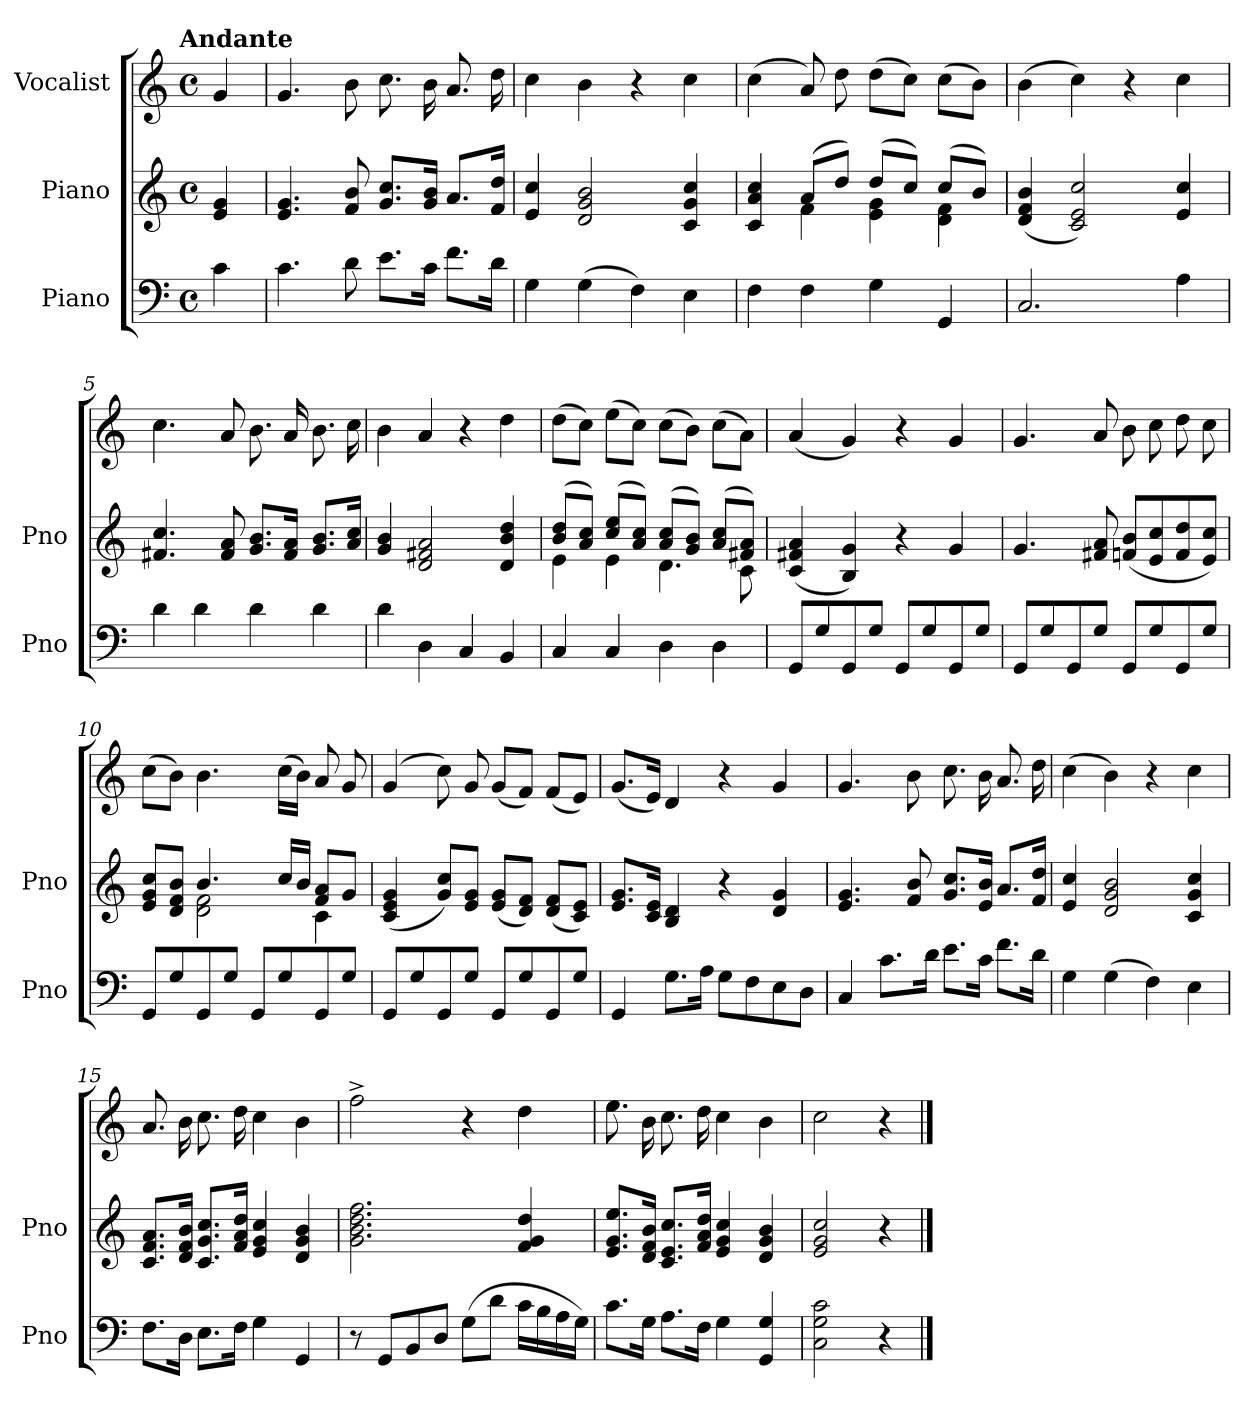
**kern	**kern	**kern
*part3	*part2	*part1
*staff3	*staff2	*staff1
*I"Piano	*I"Piano	*I"Vocalist
*I'Pno	*I'Pno	*
*clefF4	*clefG2	*clefG2
*k[]	*k[]	*k[]
*C:	*C:	*C:
!!LO:TX:omd:t=Andante
*M4/4	*M4/4	*M4/4
*met(c)	*met(c)	*met(c)
*MM72	*MM72	*MM72
=	=	=
4c	4e 4g	4g
=1	=1	=1
4.c	4.e 4.g	4.g
8d	8f 8b	8b
8.eL	8.g 8.ccL	8.cc
16cJk	16g 16bJk	16b
8.fL	8.aL	8.a
16dJk	16f 16ddJk	16dd
=2	=2	=2
4G	4e 4cc	4cc
(4G	2d 2g 2b	4b
4F)	.	4r
4E	4c 4g 4cc	4cc
=3	=3	=3
*	*^	*
4F	4c 4a 4cc	4ryy	(4cc
4F	(8aL	4f	8a)
.	8ddJ)	.	8dd
4G	(8ddL	4e 4g	(8ddL
.	8ccJ)	.	8ccJ)
4GG	(8ccL	4d 4f	(8ccL
.	8bJ)	.	8bJ)
*	*v	*v	*
=4	=4	=4
2.C	(4d 4f 4b	(4b
.	2c 2e 2cc)	4cc)
.	.	4r
4A	4e 4cc	4cc
=5	=5	=5
4d	4.f#X 4.cc	4.cc
4d	.	.
.	8f# 8a	8a
4d	8.g 8.bL	8.b
.	16f# 16aJk	16a
4d	8.g 8.bL	8.b
.	16a 16ccJk	16cc
=6	=6	=6
4d	4g 4b	4b
4D	2d 2f#X 2a	4a
4C	.	4r
4BB	4d 4b 4dd	4dd
=7	=7	=7
*	*^	*
4C	(8b 8ddL	4e	(8ddL
.	8a 8ccJ)	.	8ccJ)
4C	(8cc 8eeL	4e	(8eeL
.	8a 8ccJ)	.	8ccJ)
4D	(8a 8ccL	4.d	(8ccL
.	8g 8bJ)	.	8bJ)
4D	(8a 8ccL	.	(8ccL
.	8f#X 8aJ)	8c	8aJ)
*	*v	*v	*
=8	=8	=8
8GGL	(4c 4f#X 4a	(4a
8G	.	.
8GG	4B 4g)	4g)
8GJ	.	.
8GGL	4r	4r
8G	.	.
8GG	4g	4g
8GJ	.	.
=9	=9	=9
8GGL	4.g	4.g
8G	.	.
8GG	.	.
8GJ	8f#X 8a	8a
8GGL	(8fn 8bL	8b
8G	8e 8cc	8cc
8GG	8f 8dd	8dd
8GJ	8e 8ccJ)	8cc
=10	=10	=10
*	*^	*
8GGL	8e 8g 8ccL	4ryy	(8ccL
8G	8d 8f 8bJ	.	8bJ)
8GG	4.b	2d 2f	4.b
8GJ	.	.	.
8GGL	.	.	.
8G	16ccLL	.	(16ccLL
.	16bJJ	.	16bJJ)
8GG	8f 8aL	4c	8a
8GJ	8gJ	.	8g
*	*v	*v	*
=11	=11	=11
8GGL	(4c 4e 4g	(4g
8G	.	.
8GG	8g 8ccL)	8cc)
8GJ	8e 8gJ	8g
8GGL	(8e 8gL	(8gL
8G	8d 8fJ)	8fJ)
8GG	(8d 8fL	(8fL
8GJ	8c 8eJ)	8eJ)
=12	=12	=12
4GG	8.e 8.gL	(8.gL
.	16c 16eJk	16eJk)
8.GL	4B 4d	4d
16AJk	.	.
8GL	4r	4r
8F	.	.
8E	4d 4g	4g
8DJ	.	.
=13	=13	=13
4C	4.e 4.g	4.g
8.cL	.	.
.	8f 8b	8b
16dJk	.	.
8.eL	8.g 8.ccL	8.cc
16cJk	16e 16bJk	16b
8.fL	8.aL	8.a
16dJk	16f 16ddJk	16dd
=14	=14	=14
4G	4e 4cc	(4cc
(4G	2d 2g 2b	4b)
4F)	.	4r
4E	4c 4g 4cc	4cc
=15	=15	=15
8.FL	8.c 8.f 8.aL	8.a
16DJk	16d 16f 16bJk	16b
8.EL	8.c 8.g 8.ccL	8.cc
16FJk	16f 16a 16ddJk	16dd
4G	4e 4g 4cc	4cc
4GG	4d 4g 4b	4b
=16	=16	=16
8r	2.g 2.b 2.dd 2.ff	2ff^
8GGL	.	.
8BB	.	.
8DJ	.	.
(8GL	.	4r
8dJ	.	.
16cLL	4f 4g 4dd	4dd
16B	.	.
16A	.	.
16GJJ)	.	.
=17	=17	=17
8.cL	8.e 8.g 8.eeL	8.ee
16GJk	16d 16f 16bJk	16b
8.AL	8.c 8.e 8.ccL	8.cc
16FJk	16f 16a 16ddJk	16dd
4G	4e 4g 4cc	4cc
4GG 4G	4d 4g 4b	4b
=18	=18	=18
2C 2G 2c	2e 2g 2cc	2cc
4r	4r	4r
==	==	==
*-	*-	*-
